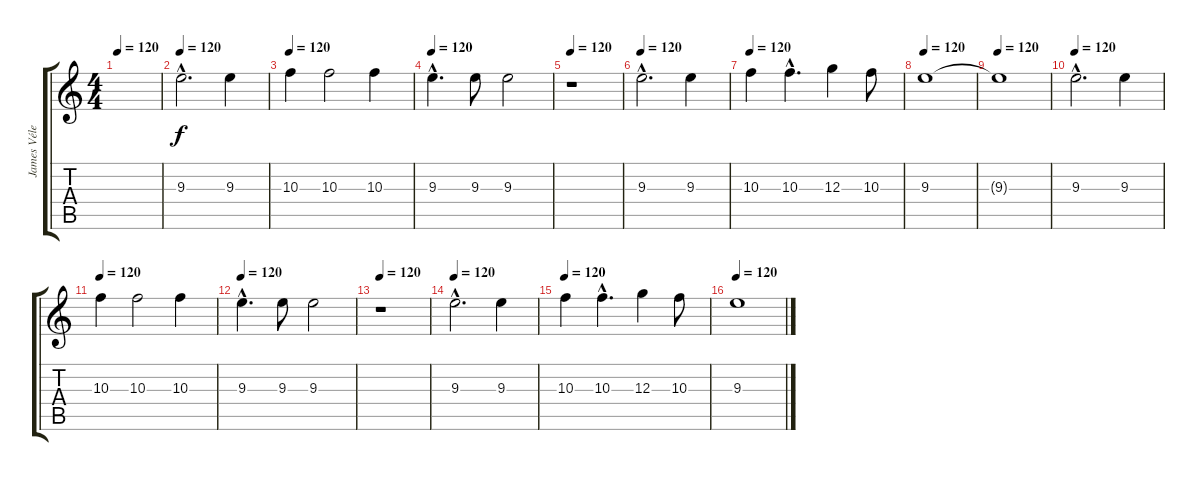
\track ("James Vélez (solos)" "James Véle") {instrument distortionguitar}
\staff {score tabs}
\tuning (E4 B3 G3 D3 A2 E2) {hide}
\ts (4 4)
\tempo 120
\clef g2
\ks c
|
\tempo 120
9.3{hac}.2{d} 9.3.4 |
\tempo 120
10.3.4 10.3.2 10.3.4 |
\tempo 120
9.3{hac}.4{d} 9.3.8 9.3.2 |
\tempo 120
r.1 |
\tempo 120
9.3{hac}.2{d} 9.3.4 |
\tempo 120
10.3.4 10.3{hac}.4{d} 12.3.4 10.3.8 |
\tempo 120
9.3.1 |
\tempo 120
9.3{t}.1 |
\tempo 120
9.3{hac}.2{d} 9.3.4 |
\tempo 120
10.3.4 10.3.2 10.3.4 |
\tempo 120
9.3{hac}.4{d} 9.3.8 9.3.2 |
\tempo 120
r.1 |
\tempo 120
9.3{hac}.2{d} 9.3.4 |
\tempo 120
10.3.4 10.3{hac}.4{d} 12.3.4 10.3.8 |
\tempo 120
9.3.1
